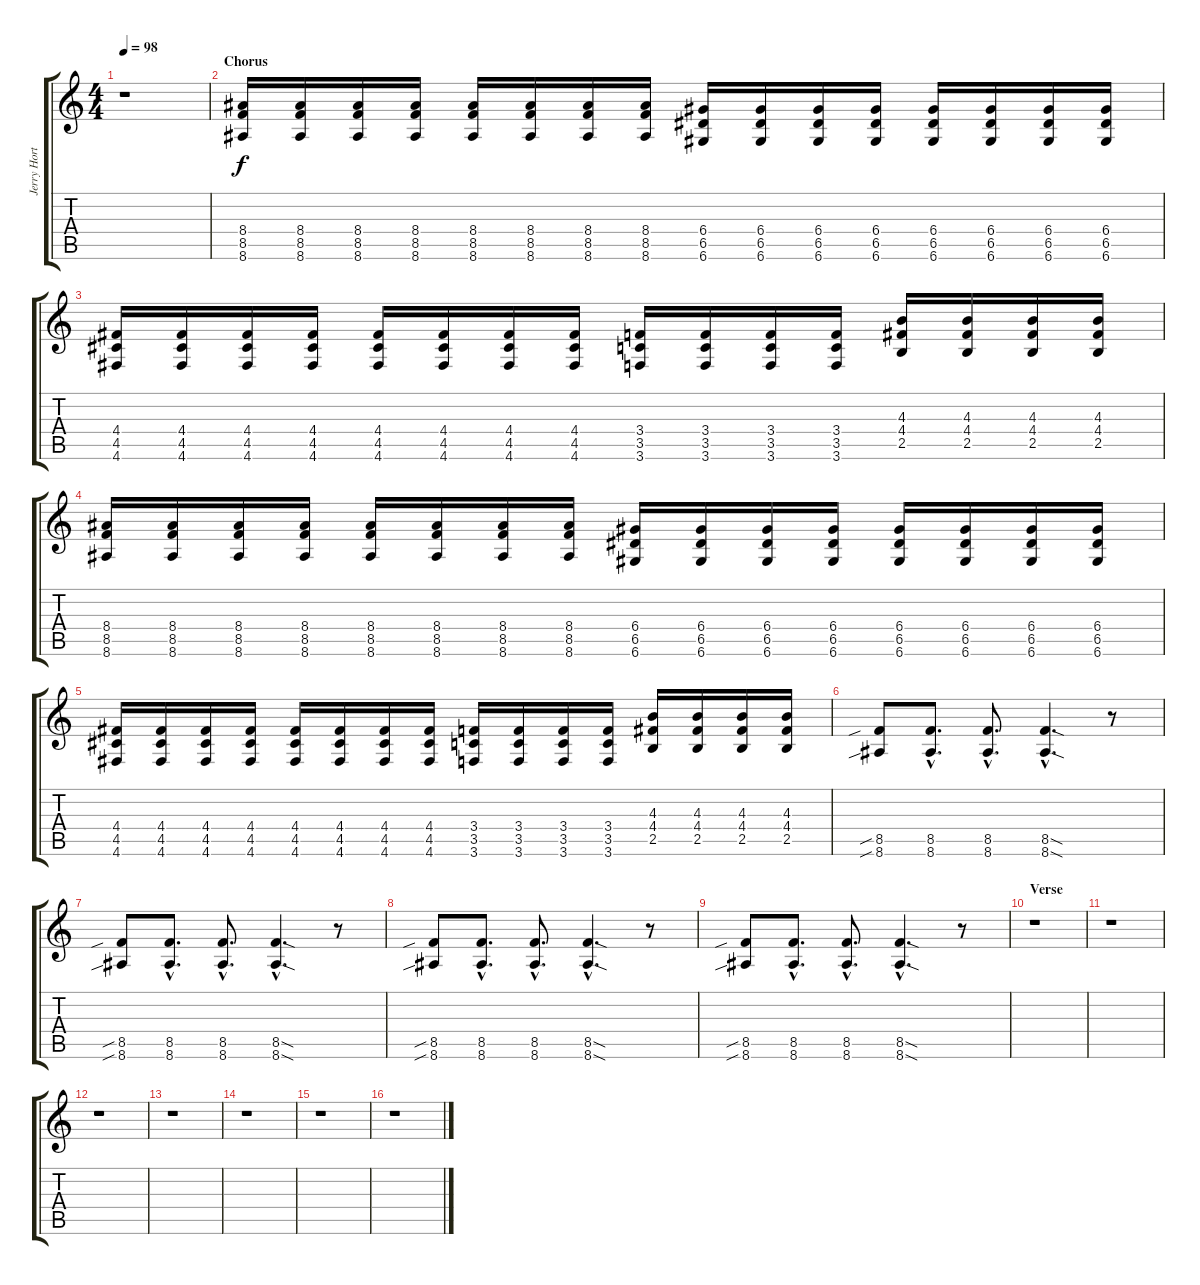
\track ("Jerry Horton - 2nd Guitar" "Jerry Hort") {instrument overdrivenguitar}
\staff {score tabs}
\tuning (E4 B3 G3 D3 A2 D2) {hide}
\ts (4 4)
\tempo 98
\clef g2
\ks c
r.1{dy f} |
\section ("" "Chorus")
(8.4 8.5 8.6).16 (8.4 8.5 8.6).16 (8.4 8.5 8.6).16 (8.4 8.5 8.6).16 (8.4 8.5 8.6).16 (8.4 8.5 8.6).16 (8.4 8.5 8.6).16 (8.4 8.5 8.6).16 (6.4 6.5 6.6).16 (6.4 6.5 6.6).16 (6.4 6.5 6.6).16 (6.4 6.5 6.6).16 (6.4 6.5 6.6).16 (6.4 6.5 6.6).16 (6.4 6.5 6.6).16 (6.4 6.5 6.6).16 |
(4.4 4.5 4.6).16 (4.4 4.5 4.6).16 (4.4 4.5 4.6).16 (4.4 4.5 4.6).16 (4.4 4.5 4.6).16 (4.4 4.5 4.6).16 (4.4 4.5 4.6).16 (4.4 4.5 4.6).16 (3.4 3.5 3.6).16 (3.4 3.5 3.6).16 (3.4 3.5 3.6).16 (3.4 3.5 3.6).16 (4.3 4.4 2.5).16 (4.3 4.4 2.5).16 (4.3 4.4 2.5).16 (4.3 4.4 2.5).16 |
(8.4 8.5 8.6).16 (8.4 8.5 8.6).16 (8.4 8.5 8.6).16 (8.4 8.5 8.6).16 (8.4 8.5 8.6).16 (8.4 8.5 8.6).16 (8.4 8.5 8.6).16 (8.4 8.5 8.6).16 (6.4 6.5 6.6).16 (6.4 6.5 6.6).16 (6.4 6.5 6.6).16 (6.4 6.5 6.6).16 (6.4 6.5 6.6).16 (6.4 6.5 6.6).16 (6.4 6.5 6.6).16 (6.4 6.5 6.6).16 |
(4.4 4.5 4.6).16 (4.4 4.5 4.6).16 (4.4 4.5 4.6).16 (4.4 4.5 4.6).16 (4.4 4.5 4.6).16 (4.4 4.5 4.6).16 (4.4 4.5 4.6).16 (4.4 4.5 4.6).16 (3.4 3.5 3.6).16 (3.4 3.5 3.6).16 (3.4 3.5 3.6).16 (3.4 3.5 3.6).16 (4.3 4.4 2.5).16 (4.3 4.4 2.5).16 (4.3 4.4 2.5).16 (4.3 4.4 2.5).16 |
(8.5{sib} 8.6{sib}).8 (8.5{hac} 8.6{hac}).8{d} (8.5{hac} 8.6{hac}).8{d} (8.5{sod hac} 8.6{sod hac}).4{d} r.8 |
(8.5{sib} 8.6{sib}).8 (8.5{hac} 8.6{hac}).8{d} (8.5{hac} 8.6{hac}).8{d} (8.5{sod hac} 8.6{sod hac}).4{d} r.8 |
(8.5{sib} 8.6{sib}).8 (8.5{hac} 8.6{hac}).8{d} (8.5{hac} 8.6{hac}).8{d} (8.5{sod hac} 8.6{sod hac}).4{d} r.8 |
(8.5{sib} 8.6{sib}).8 (8.5{hac} 8.6{hac}).8{d} (8.5{hac} 8.6{hac}).8{d} (8.5{sod hac} 8.6{sod hac}).4{d} r.8 |
\section ("" "Verse")
r.1 |
r.1 |
r.1 |
r.1 |
r.1 |
r.1 |
r.1
